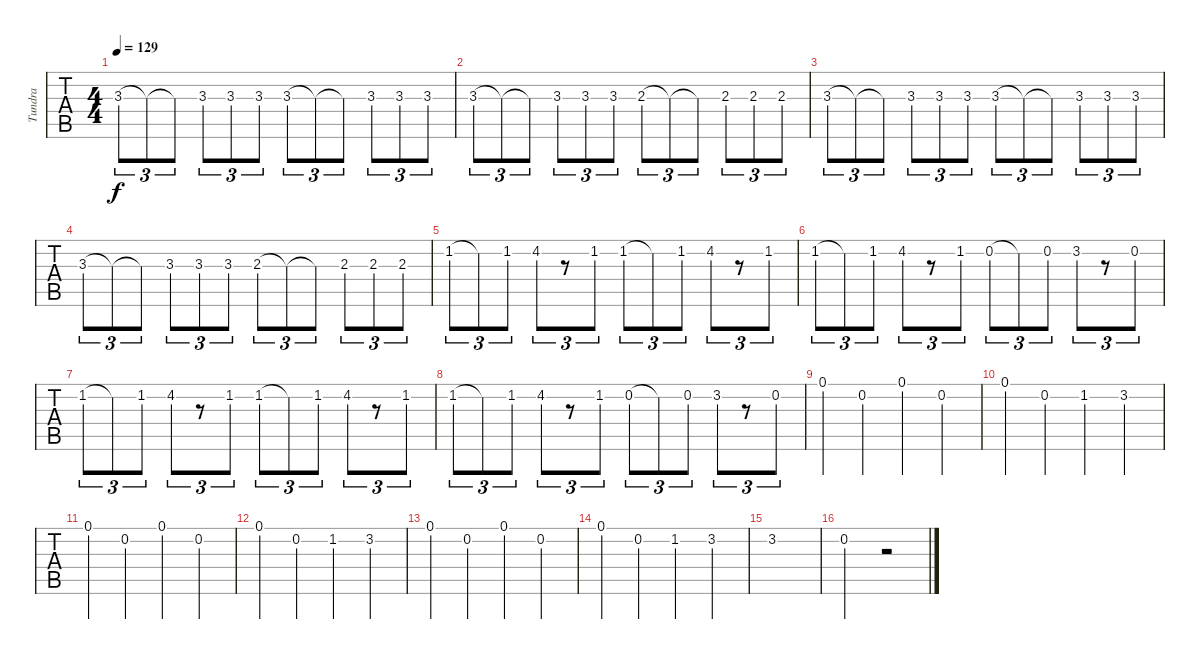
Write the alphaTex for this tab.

\track ("Tundra" "Tundra") {instrument electricbassfinger}
\staff {tabs}
\tuning (C3 G2 D2 A1 E1 B0) {hide}
\ts (4 4)
\tempo 129
\clef f4
\ks c
3.3.8{tu (3 2) dy f volume 12} 3.3{t}.8{tu (3 2)} 3.3{t}.8{tu (3 2)} 3.3.8{tu (3 2)} 3.3.8{tu (3 2)} 3.3.8{tu (3 2)} 3.3.8{tu (3 2)} 3.3{t}.8{tu (3 2)} 3.3{t}.8{tu (3 2)} 3.3.8{tu (3 2)} 3.3.8{tu (3 2)} 3.3.8{tu (3 2)} |
3.3.8{tu (3 2)} 3.3{t}.8{tu (3 2)} 3.3{t}.8{tu (3 2)} 3.3.8{tu (3 2)} 3.3.8{tu (3 2)} 3.3.8{tu (3 2)} 2.3.8{tu (3 2)} 2.3{t}.8{tu (3 2)} 2.3{t}.8{tu (3 2)} 2.3.8{tu (3 2)} 2.3.8{tu (3 2)} 2.3.8{tu (3 2)} |
3.3.8{tu (3 2)} 3.3{t}.8{tu (3 2)} 3.3{t}.8{tu (3 2)} 3.3.8{tu (3 2)} 3.3.8{tu (3 2)} 3.3.8{tu (3 2)} 3.3.8{tu (3 2)} 3.3{t}.8{tu (3 2)} 3.3{t}.8{tu (3 2)} 3.3.8{tu (3 2)} 3.3.8{tu (3 2)} 3.3.8{tu (3 2)} |
3.3.8{tu (3 2)} 3.3{t}.8{tu (3 2)} 3.3{t}.8{tu (3 2)} 3.3.8{tu (3 2)} 3.3.8{tu (3 2)} 3.3.8{tu (3 2)} 2.3.8{tu (3 2)} 2.3{t}.8{tu (3 2)} 2.3{t}.8{tu (3 2)} 2.3.8{tu (3 2)} 2.3.8{tu (3 2)} 2.3.8{tu (3 2)} |
1.2.8{tu (3 2)} 1.2{t}.8{tu (3 2)} 1.2.8{tu (3 2)} 4.2.8{tu (3 2)} r.8{tu (3 2)} 1.2.8{tu (3 2)} 1.2.8{tu (3 2)} 1.2{t}.8{tu (3 2)} 1.2.8{tu (3 2)} 4.2.8{tu (3 2)} r.8{tu (3 2)} 1.2.8{tu (3 2)} |
1.2.8{tu (3 2)} 1.2{t}.8{tu (3 2)} 1.2.8{tu (3 2)} 4.2.8{tu (3 2)} r.8{tu (3 2)} 1.2.8{tu (3 2)} 0.2.8{tu (3 2)} 0.2{t}.8{tu (3 2)} 0.2.8{tu (3 2)} 3.2.8{tu (3 2)} r.8{tu (3 2)} 0.2.8{tu (3 2)} |
1.2.8{tu (3 2)} 1.2{t}.8{tu (3 2)} 1.2.8{tu (3 2)} 4.2.8{tu (3 2)} r.8{tu (3 2)} 1.2.8{tu (3 2)} 1.2.8{tu (3 2)} 1.2{t}.8{tu (3 2)} 1.2.8{tu (3 2)} 4.2.8{tu (3 2)} r.8{tu (3 2)} 1.2.8{tu (3 2)} |
1.2.8{tu (3 2)} 1.2{t}.8{tu (3 2)} 1.2.8{tu (3 2)} 4.2.8{tu (3 2)} r.8{tu (3 2)} 1.2.8{tu (3 2)} 0.2.8{tu (3 2)} 0.2{t}.8{tu (3 2)} 0.2.8{tu (3 2)} 3.2.8{tu (3 2)} r.8{tu (3 2)} 0.2.8{tu (3 2)} |
0.1.4{volume 13} 0.2.4 0.1.4 0.2.4 |
0.1.4 0.2.4 1.2.4 3.2.4 |
0.1.4 0.2.4 0.1.4 0.2.4 |
0.1.4 0.2.4 1.2.4 3.2.4 |
0.1.4 0.2.4 0.1.4 0.2.4 |
0.1.4 0.2.4 1.2.4 3.2.4 |
3.2.1 |
0.2.2 r.2
